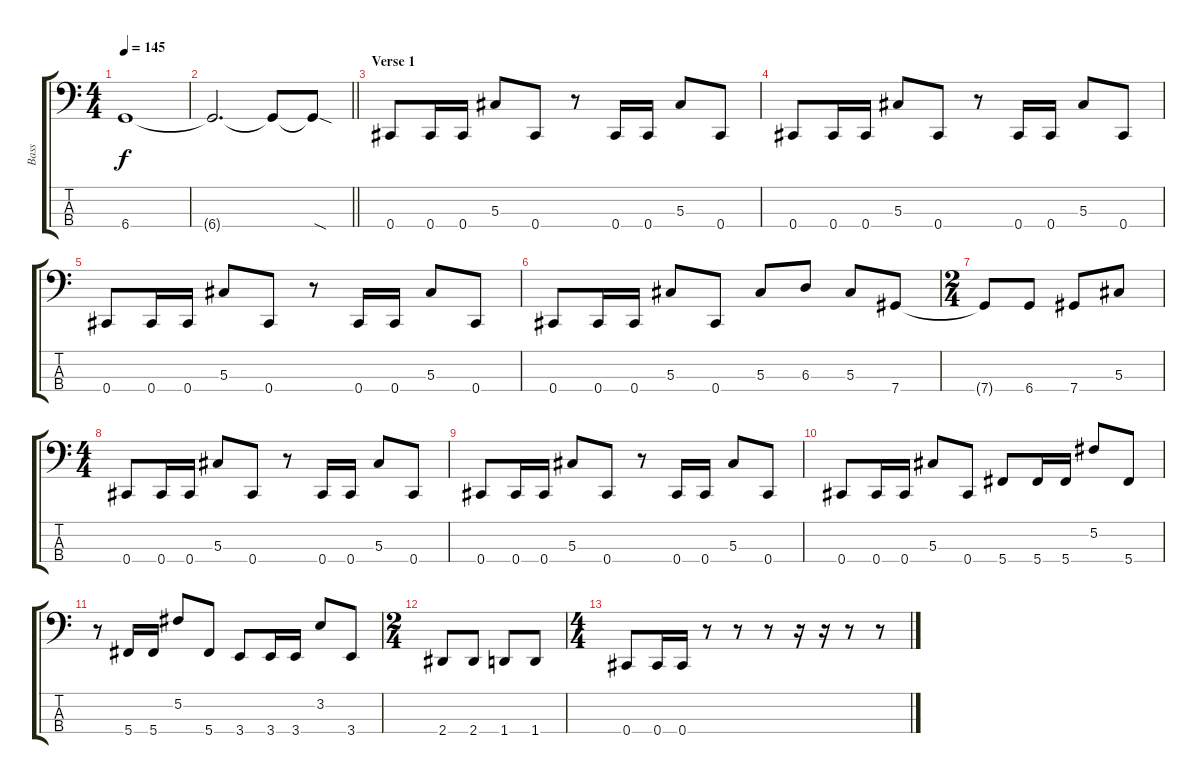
\track ("Bass" "Bass") {instrument electricbassfinger}
\staff {score tabs}
\tuning (Gb2 Db2 Ab1 Db1) {hide}
\ts (4 4)
\tempo 145
\clef f4
\ks c
6.4.1{dy f} |
\barLineRight lightlight
6.4{t}.2{d} 6.4{t}.8 6.4{sod t}.8 |
\section ("" "Verse 1")
0.4.8 0.4.16 0.4.16 5.3.8 0.4.8 r.8 0.4.16 0.4.16 5.3.8 0.4.8 |
0.4.8 0.4.16 0.4.16 5.3.8 0.4.8 r.8 0.4.16 0.4.16 5.3.8 0.4.8 |
0.4.8 0.4.16 0.4.16 5.3.8 0.4.8 r.8 0.4.16 0.4.16 5.3.8 0.4.8 |
0.4.8 0.4.16 0.4.16 5.3.8 0.4.8 5.3.8 6.3.8 5.3.8 7.4.8 |
\ts (2 4)
7.4{t}.8 6.4.8 7.4.8 5.3.8 |
\ts (4 4)
0.4.8 0.4.16 0.4.16 5.3.8 0.4.8 r.8 0.4.16 0.4.16 5.3.8 0.4.8 |
0.4.8 0.4.16 0.4.16 5.3.8 0.4.8 r.8 0.4.16 0.4.16 5.3.8 0.4.8 |
0.4.8 0.4.16 0.4.16 5.3.8 0.4.8 5.4.8 5.4.16 5.4.16 5.2.8 5.4.8 |
r.8 5.4.16 5.4.16 5.2.8 5.4.8 3.4.8 3.4.16 3.4.16 3.2.8 3.4.8 |
\ts (2 4)
2.4.8 2.4.8 1.4.8 1.4.8 |
\ts (4 4)
0.4.8 0.4.16 0.4.16 r.8 r.8 r.8 r.16 r.16 r.8 r.8
